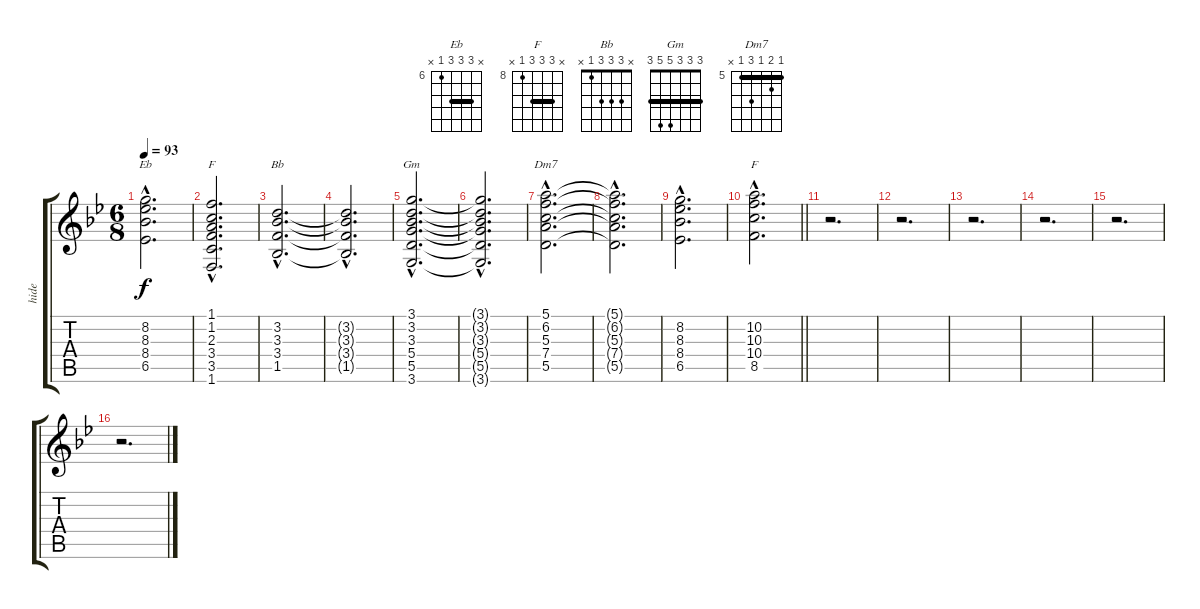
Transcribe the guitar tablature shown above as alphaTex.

\track ("hide" "hide") {instrument distortionguitar}
\staff {score tabs}
\tuning (E4 B3 G3 D3 A2 E2) {hide}
\chord ("Eb" x 8 8 8 6 x) {firstfret 6 barre 8}
\chord ("F" 1 1 2 3 3 1) {barre 1}
\chord ("Bb" x 3 3 3 1 x)
\chord ("Gm" 3 3 3 5 5 3) {barre 3}
\chord ("Dm7" 5 6 5 7 5 x) {firstfret 5 barre 5}
\chord ("F" x 10 10 10 8 x) {firstfret 8 barre 10}
\ts (6 8)
\tempo 93
\clef g2
\ks bb
(8.2{hac} 8.3{hac} 8.4{hac} 6.5{hac}).2{d ch "Eb" dy f} |
(1.1{hac} 1.2{hac} 2.3{hac} 3.4{hac} 3.5{hac} 1.6{hac}).2{d ch "F"} |
(3.2{hac} 3.3{hac} 3.4{hac} 1.5{hac}).2{d ch "Bb"} |
(3.2{hac t} 3.3{hac t} 3.4{hac t} 1.5{hac t}).2{d} |
(3.1{hac} 3.2{hac} 3.3{hac} 5.4{hac} 5.5{hac} 3.6{hac}).2{d ch "Gm"} |
(3.1{hac t} 3.2{hac t} 3.3{hac t} 5.4{hac t} 5.5{hac t} 3.6{hac t}).2{d} |
(5.1{hac} 6.2{hac} 5.3{hac} 7.4{hac} 5.5{hac}).2{d ch "Dm7"} |
(5.1{hac t} 6.2{hac t} 5.3{hac t} 7.4{hac t} 5.5{hac t}).2{d} |
(8.2{hac} 8.3{hac} 8.4{hac} 6.5{hac}).2{d} |
\barLineRight lightlight
(10.2{hac} 10.3{hac} 10.4{hac} 8.5{hac}).2{d ch "F"} |
r.2{d} |
r.2{d} |
r.2{d} |
r.2{d} |
r.2{d} |
r.2{d}
